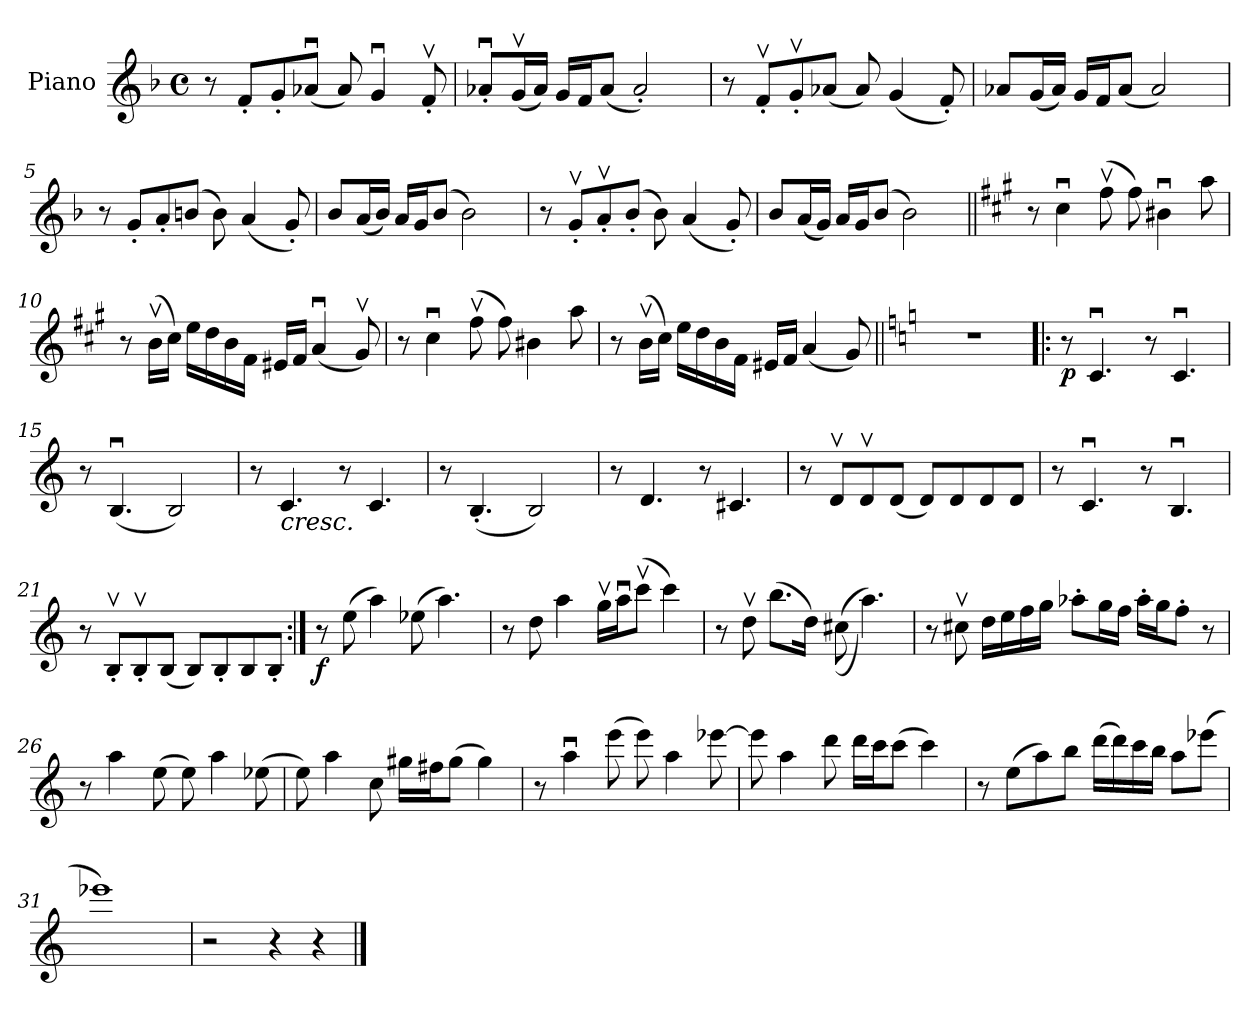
**kern	**dynam
*part1	*part1
*staff1	*staff1
*I"Piano	*
*I'Pno.	*
*clefG2	*
*k[b-]	*
*M4/4	*
*met(c)	*
=1	=1
8r	.
8f'/L	.
8g'/	.
(<8a-Xu/J	.
8a-/)	.
4gu/	.
8fv'/	.
=2	=2
8a-Xu'/L	.
(<16gv/L	.
16a-/JJ)	.
16g/LL	.
16f/J	.
(<8a-/J	.
2a-'/)	.
=3	=3
8r	.
8fv'/L	.
8gv'/	.
(<8a-X/J	.
8a-/)	.
(<4g/	.
8f'/)	.
=4	=4
8a-X/L	.
(<16g/L	.
16a-/JJ)	.
16g/LL	.
16f/J	.
(<8a-/J	.
2a-/)	.
!!LO:LB:g=z
=5	=5
8r	.
8g'/L	.
8a'/	.
(>8bn/J	.
8b\)	.
(<4a/	.
8g'/)	.
=6	=6
8b-/L	.
(<16a/L	.
16b-/JJ)	.
16a/LL	.
16g/J	.
(>8b-/J	.
2b-\)	.
=7	=7
8r	.
8gv'/L	.
8av'/	.
(>8b-'/J	.
8b-\)	.
(<4a/	.
8g'/)	.
=8	=8
8b-/L	.
(<16a/L	.
16g/JJ)	.
16a/LL	.
16g/J	.
(>8b-/J	.
2b-\)	.
!!LO:LB:g=z
=9||	=9||
*k[f#c#g#]	*
8r	.
4cc#u\	.
(>8ff#v\	.
8ff#\)	.
4b#Xu\	.
8aa\	.
=10	=10
8r	.
(>16bv\LL	.
16cc#\JJ)	.
16ee\LL	.
16dd\	.
16b\	.
16f#\JJ	.
16e#X/LL	.
16f#/JJ	.
(<4au/	.
8g#v/)	.
=11	=11
8r	.
4cc#u\	.
(>8ff#v\	.
8ff#\)	.
4b#X\	.
8aa\	.
=12	=12
8r	.
(>16bv\LL	.
16cc#\JJ)	.
16ee\LL	.
16dd\	.
16b\	.
16f#\JJ	.
16e#X/LL	.
16f#/JJ	.
(<4a/	.
8g#/)	.
!!LO:LB:g=z
=13||	=13||
*k[]	*
1r	.
=14!|:	=14!|:
!	!LO:DY:b
8r	p
4.cu/	.
8r	.
4.cu/	.
=15	=15
8r	.
(<4.Bu/	.
2B/)	.
=16	=16
8r	.
!LO:TX:b:i:t=cresc.	!
4.c/	.
8r	.
4.c/	.
=17	=17
8r	.
(<4.B'/	.
2B/)	.
=18	=18
8r	.
4.d/	.
8r	.
4.c#X/	.
=19	=19
8r	.
8dv/L	.
8dv/	.
(<8d/J	.
8d/L)	.
8d/	.
8d/	.
8d/J	.
=20	=20
8r	.
4.cu/	.
8r	.
4.Bu/	.
!!LO:LB:g=z
=21	=21
8r	.
8Bv'/L	.
8Bv'/	.
(<8B/J	.
8B/L)	.
8B'/	.
8B/	.
8B'/J	.
=22:|!	=22:|!
!	!LO:DY:b
8r	f
(>8ee\	.
4aa\)	.
(>8ee-X\	.
4.aa\)	.
=23	=23
8r	.
8dd\	.
4aa\	.
16ggv\LL	.
16aau\J	.
(>8cccv\J	.
4ccc\)	.
=24	=24
8r	.
8ddv\	.
(>8.bb\L	.
16dd\Jk)	.
(>(>8cc#X\	.
4.aa\))	.
=25	=25
8r	.
8cc#Xv\	.
16dd\LL	.
16ee\	.
16ff\	.
16gg\JJ	.
8aa-X'\L	.
16gg\L	.
16ff\JJ	.
16aa-'\LL	.
16gg\J	.
8ff'\J	.
8r	.
!!LO:LB:g=z
=26	=26
8r	.
4aa\	.
(>8ee\	.
8ee\)	.
4aa\	.
(>8ee-X\	.
=27	=27
8ee\)	.
4aa\	.
8cc\	.
16gg#X\LL	.
16ff#X\J	.
(>8gg#\J	.
4gg#\)	.
=28	=28
8r	.
4aau\	.
(>8eee\	.
8eee\)	.
4aa\	.
[8eee-X\	.
=29	=29
8eee-\]	.
4aa\	.
8ddd\	.
16ddd\LL	.
16ccc\J	.
(>8ccc\J	.
4ccc\)	.
=30	=30
8r	.
(>8ee\L	.
8aa\)	.
8bb\J	.
(>16ddd\LL	.
16ddd\)	.
16ccc\	.
16bb\JJ	.
8aa\L	.
(>8eee-X\J	.
!!LO:LB:g=z
=31	=31
1eee-X)	.
=32	=32
2r	.
4r	.
4r	.
==	==
*-	*-
